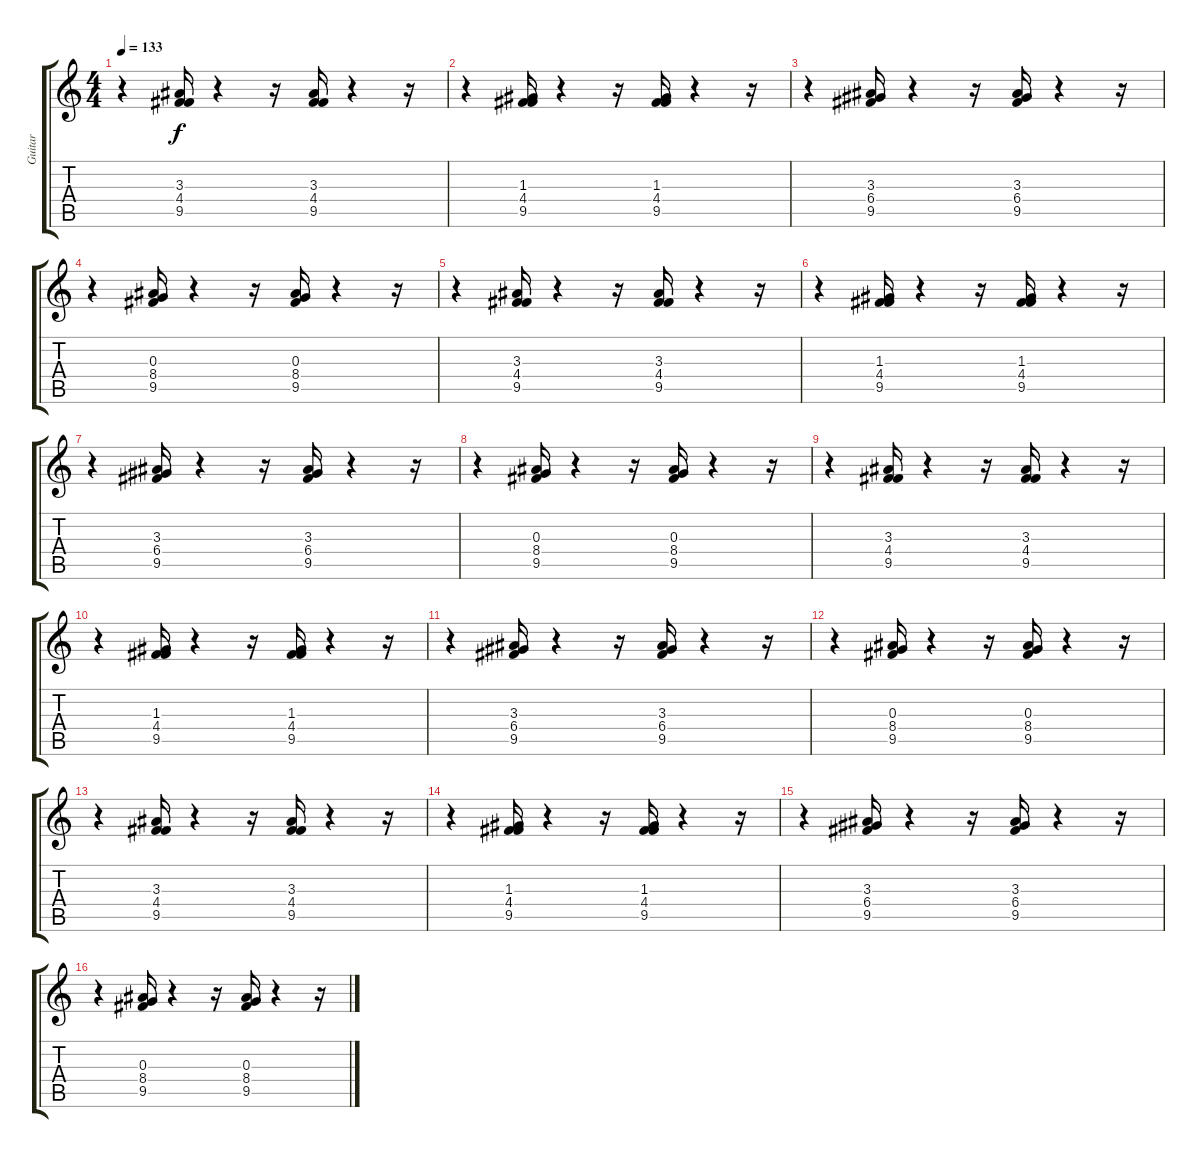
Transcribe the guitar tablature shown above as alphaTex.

\track ("Guitar" "Guitar") {instrument acousticguitarsteel}
\staff {score tabs}
\tuning (E4 B3 G3 D3 A2 E2) {hide}
\ts (4 4)
\tempo 133
\clef g2
\ks c
r.4{dy f} (3.3 4.4 9.5).16 r.4 r.16 (3.3 4.4 9.5).16 r.4 r.16 |
r.4 (1.3 4.4 9.5).16 r.4 r.16 (1.3 4.4 9.5).16 r.4 r.16 |
r.4 (3.3 6.4 9.5).16 r.4 r.16 (3.3 6.4 9.5).16 r.4 r.16 |
r.4 (0.3 8.4 9.5).16 r.4 r.16 (0.3 8.4 9.5).16 r.4 r.16 |
r.4 (3.3 4.4 9.5).16 r.4 r.16 (3.3 4.4 9.5).16 r.4 r.16 |
r.4 (1.3 4.4 9.5).16 r.4 r.16 (1.3 4.4 9.5).16 r.4 r.16 |
r.4 (3.3 6.4 9.5).16 r.4 r.16 (3.3 6.4 9.5).16 r.4 r.16 |
r.4 (0.3 8.4 9.5).16 r.4 r.16 (0.3 8.4 9.5).16 r.4 r.16 |
r.4 (3.3 4.4 9.5).16 r.4 r.16 (3.3 4.4 9.5).16 r.4 r.16 |
r.4 (1.3 4.4 9.5).16 r.4 r.16 (1.3 4.4 9.5).16 r.4 r.16 |
r.4 (3.3 6.4 9.5).16 r.4 r.16 (3.3 6.4 9.5).16 r.4 r.16 |
r.4 (0.3 8.4 9.5).16 r.4 r.16 (0.3 8.4 9.5).16 r.4 r.16 |
r.4 (3.3 4.4 9.5).16 r.4 r.16 (3.3 4.4 9.5).16 r.4 r.16 |
r.4 (1.3 4.4 9.5).16 r.4 r.16 (1.3 4.4 9.5).16 r.4 r.16 |
r.4 (3.3 6.4 9.5).16 r.4 r.16 (3.3 6.4 9.5).16 r.4 r.16 |
r.4 (0.3 8.4 9.5).16 r.4 r.16 (0.3 8.4 9.5).16 r.4 r.16
